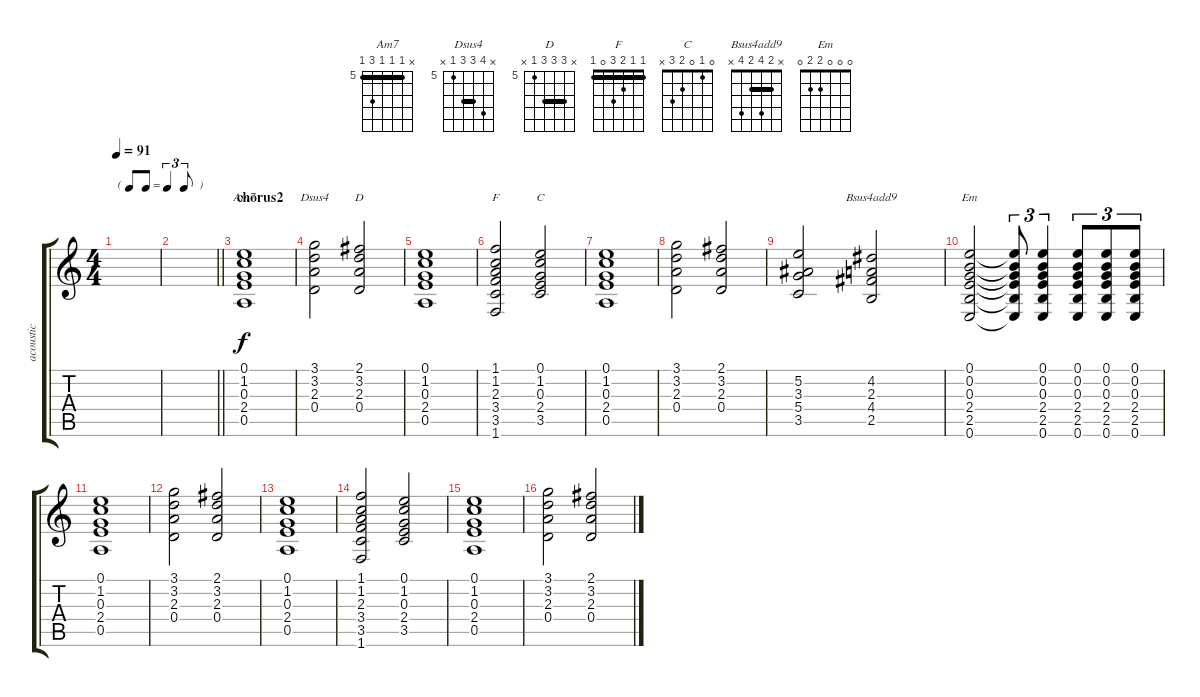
\track ("acoustic" "acoustic") {instrument acousticguitarsteel}
\staff {score tabs}
\tuning (E4 B3 G3 D3 A2 E2) {hide}
\chord ("Am7" x 5 5 5 7 5) {firstfret 5 barre 5}
\chord ("Dsus4" x 8 7 7 5 x) {firstfret 5 barre 7}
\chord ("D" x 7 7 7 5 x) {firstfret 5 barre 7}
\chord ("F" 1 1 2 3 0 1) {barre 1}
\chord ("C" 0 1 0 2 3 x)
\chord ("Bsus4add9" x 2 4 2 4 x) {barre 2}
\chord ("Em" 0 0 0 2 2 0)
\ts (4 4)
\tf triplet8th
\tempo 91
\clef g2
\ks c
|
\barLineRight lightlight
|
\section ("" "chorus2")
(0.1 1.2 0.3 2.4 0.5).1{ch "Am7"} |
(3.1 3.2 2.3 0.4).2{ch "Dsus4"} (2.1 3.2 2.3 0.4).2{ch "D"} |
(0.1 1.2 0.3 2.4 0.5).1 |
(1.1 1.2 2.3 3.4 3.5 1.6).2{ch "F"} (0.1 1.2 0.3 2.4 3.5).2{ch "C"} |
(0.1 1.2 0.3 2.4 0.5).1 |
(3.1 3.2 2.3 0.4).2 (2.1 3.2 2.3 0.4).2 |
(5.2 3.3 5.4 3.5).2 (4.2 2.3 4.4 2.5).2{ch "Bsus4add9"} |
(0.1 0.2 0.3 2.4 2.5 0.6).2{ch "Em"} (0.1{t} 0.2{t} 0.3{t} 2.4{t} 2.5{t} 0.6{t}).8{tu (3 2)} (0.1 0.2 0.3 2.4 2.5 0.6).4{tu (3 2)} (0.1 0.2 0.3 2.4 2.5 0.6).8{tu (3 2)} (0.1 0.2 0.3 2.4 2.5 0.6).8{tu (3 2)} (0.1 0.2 0.3 2.4 2.5 0.6).8{tu (3 2)} |
(0.1 1.2 0.3 2.4 0.5).1 |
(3.1 3.2 2.3 0.4).2 (2.1 3.2 2.3 0.4).2 |
(0.1 1.2 0.3 2.4 0.5).1 |
(1.1 1.2 2.3 3.4 3.5 1.6).2 (0.1 1.2 0.3 2.4 3.5).2 |
(0.1 1.2 0.3 2.4 0.5).1 |
(3.1 3.2 2.3 0.4).2 (2.1 3.2 2.3 0.4).2
